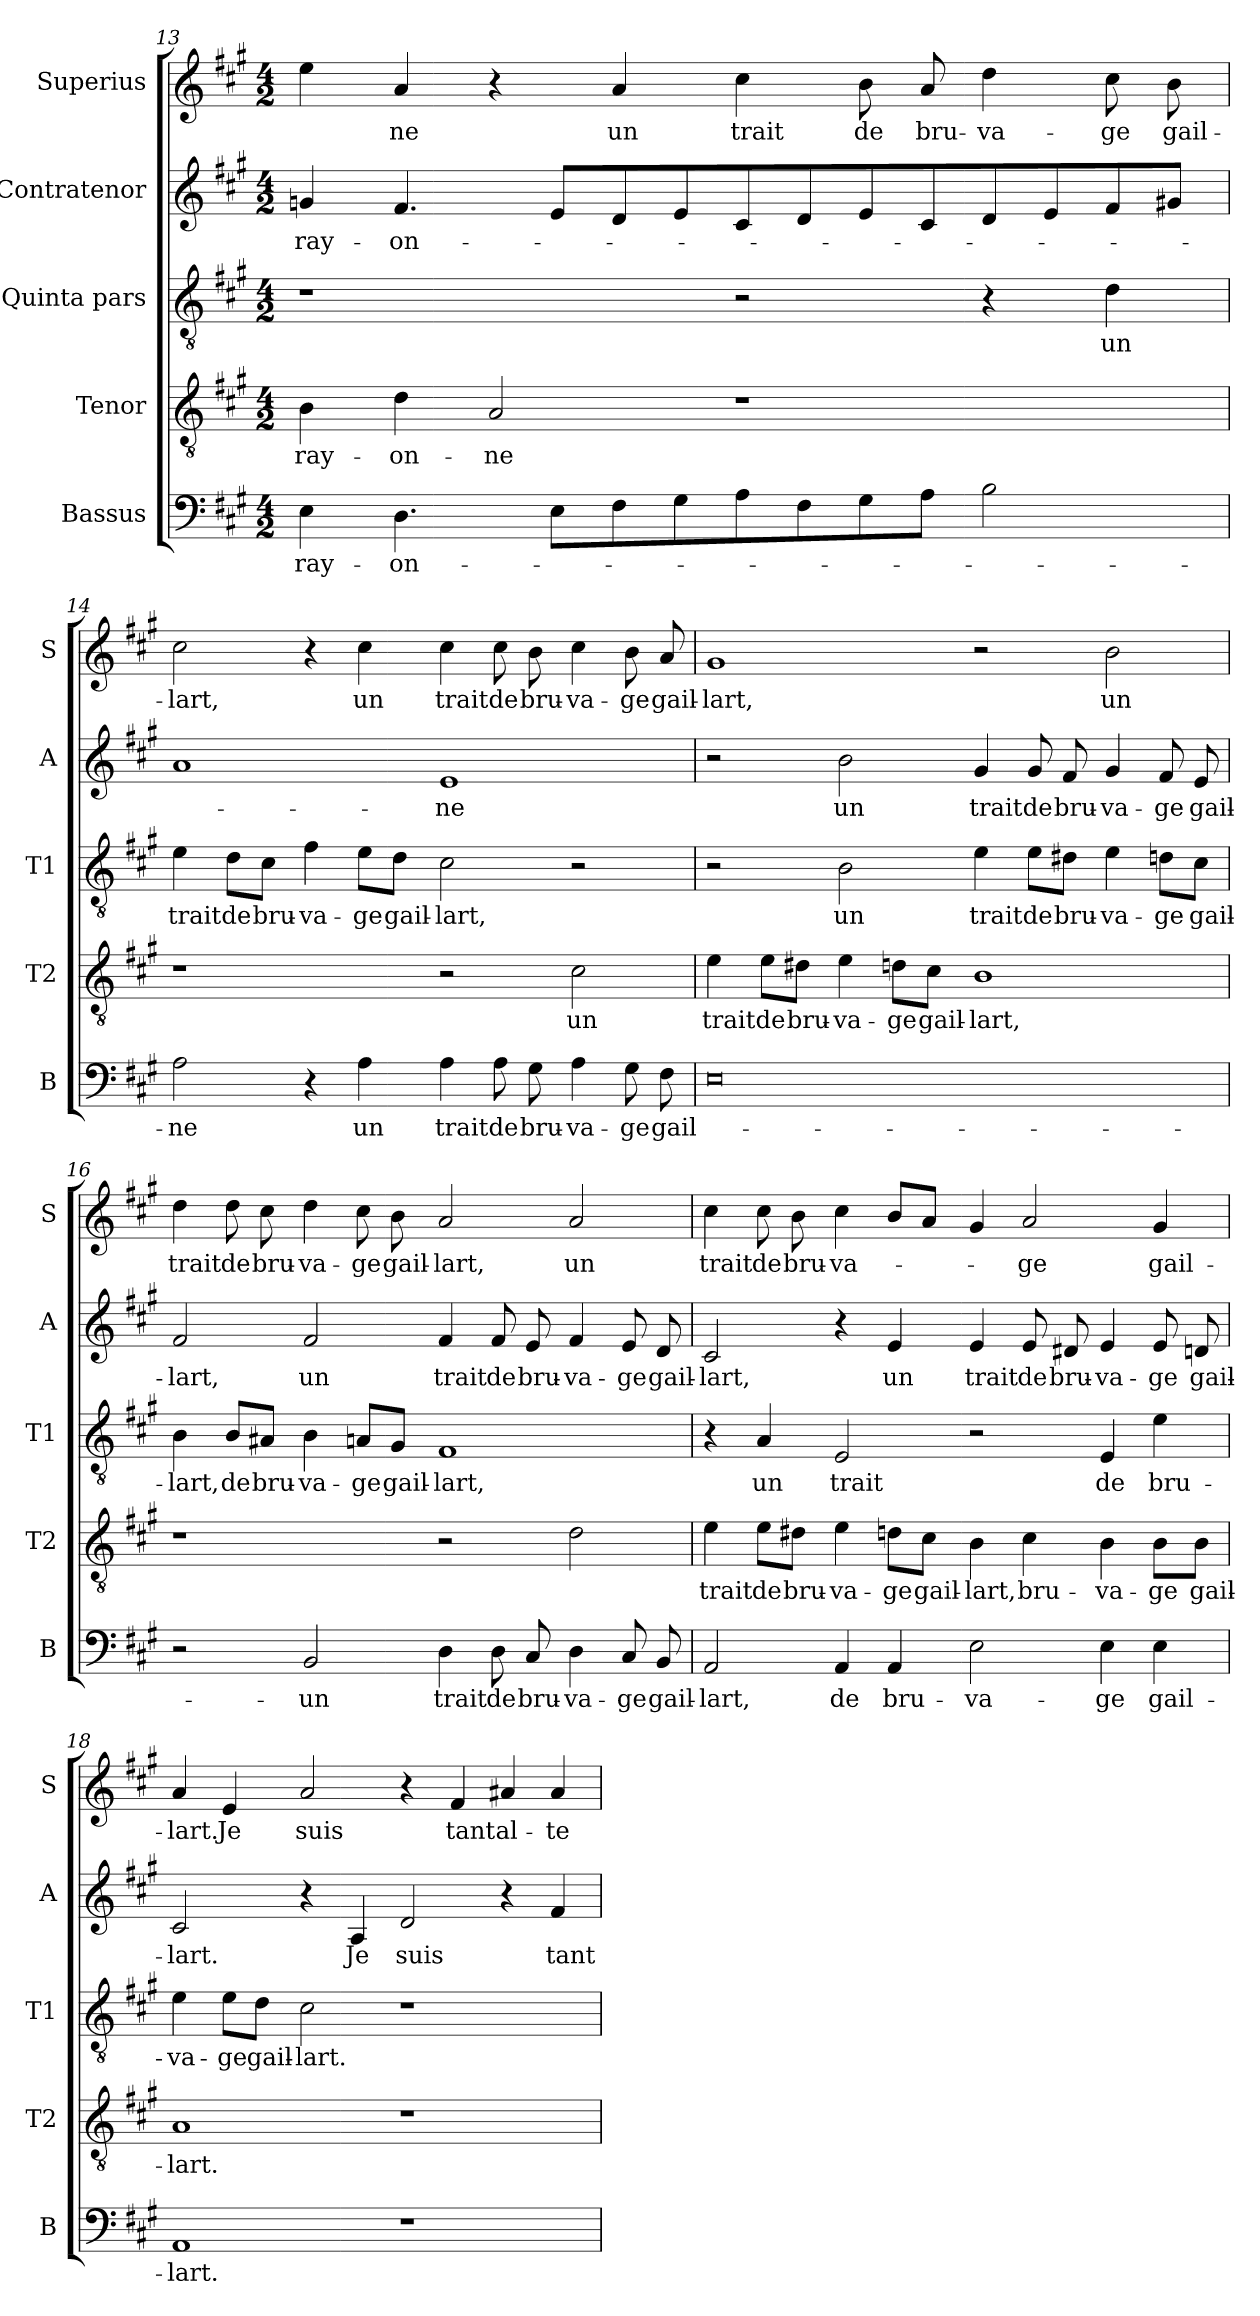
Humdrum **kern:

**kern	**text	**kern	**text	**kern	**text	**kern	**text	**kern	**text
*part5	*part5	*part4	*part4	*part3	*part3	*part2	*part2	*part1	*part1
*staff5	*staff5	*staff4	*staff4	*staff3	*staff3	*staff2	*staff2	*staff1	*staff1
*I"Bassus	*	*I"Tenor	*	*I"Quinta pars	*	*I"Contratenor	*	*I"Superius	*
*I'B	*	*I'T2	*	*I'T1	*	*I'A	*	*I'S	*
*clefF4	*	*clefGv2	*	*clefGv2	*	*clefG2	*	*clefG2	*
*k[f#c#g#]	*	*k[f#c#g#]	*	*k[f#c#g#]	*	*k[f#c#g#]	*	*k[f#c#g#]	*
*A:	*	*A:	*	*A:	*	*A:	*	*A:	*
*M4/2	*	*M4/2	*	*M4/2	*	*M4/2	*	*M4/2	*
=13	=13	=13	=13	=13	=13	=13	=13	=13	=13
!	!LO:LY:b	!	!LO:LY:b	!	!	!	!LO:LY:b	!	!
4E\	ray-	4B\	ray-	1r	.	4gn/	ray-	4ee\	.
!	!LO:LY:b	!	!LO:LY:b	!	!	!	!LO:LY:b	!	!LO:LY:b
4.D\	-on-	4d\	-on-	.	.	4.f#/	-on-	4a/	-ne
!	!	!	!LO:LY:b	!	!	!	!	!	!
.	.	2A/	-ne	.	.	.	.	4r	.
8E\L	.	.	.	.	.	8e/L	.	.	.
!	!	!	!	!	!	!	!	!	!LO:LY:b
8F#\	.	.	.	.	.	8d/	.	4a/	un
8G#\	.	.	.	.	.	8e/	.	.	.
!	!	!	!	!	!	!	!	!	!LO:LY:b
8A\	.	1r	.	2r	.	8c#/	.	4cc#\	trait
8F#\	.	.	.	.	.	8d/	.	.	.
!	!	!	!	!	!	!	!	!	!LO:LY:b
8G#\	.	.	.	.	.	8e/	.	8b\	de
!	!	!	!	!	!	!	!	!	!LO:LY:b
8A\J	.	.	.	.	.	8c#/	.	8a/	bru-
!	!	!	!	!	!	!	!	!	!LO:LY:b
2B\	.	.	.	4r	.	8d/	.	4dd\	-va-
.	.	.	.	.	.	8e/	.	.	.
!	!	!	!	!	!LO:LY:b	!	!	!	!LO:LY:b
.	.	.	.	4d\	un	8f#/	.	8cc#\	-ge
!	!	!	!	!	!	!	!	!	!LO:LY:b
.	.	.	.	.	.	8g#X/J	.	8b\	gail-
!!LO:LB:g=z
=14	=14	=14	=14	=14	=14	=14	=14	=14	=14
!	!LO:LY:b	!	!	!	!LO:LY:b	!	!	!	!LO:LY:b
2A\	-ne	1r	.	4e\	trait	1a	.	2cc#\	-lart,
!	!	!	!	!	!LO:LY:b	!	!	!	!
.	.	.	.	8d\L	de	.	.	.	.
!	!	!	!	!	!LO:LY:b	!	!	!	!
.	.	.	.	8c#\J	bru-	.	.	.	.
!	!	!	!	!	!LO:LY:b	!	!	!	!
4r	.	.	.	4f#\	-va-	.	.	4r	.
!	!LO:LY:b	!	!	!	!LO:LY:b	!	!	!	!LO:LY:b
4A\	un	.	.	8e\L	-ge	.	.	4cc#\	un
!	!	!	!	!	!LO:LY:b	!	!	!	!
.	.	.	.	8d\J	gail-	.	.	.	.
!	!LO:LY:b	!	!	!	!LO:LY:b	!	!LO:LY:b	!	!LO:LY:b
4A\	trait	2r	.	2c#\	-lart,	1e	-ne	4cc#\	trait
!	!LO:LY:b	!	!	!	!	!	!	!	!LO:LY:b
8A\	de	.	.	.	.	.	.	8cc#\	de
!	!LO:LY:b	!	!	!	!	!	!	!	!LO:LY:b
8G#\	bru-	.	.	.	.	.	.	8b\	bru-
!	!LO:LY:b	!	!LO:LY:b	!	!	!	!	!	!LO:LY:b
4A\	-va-	2c#\	un	2r	.	.	.	4cc#\	-va-
!	!LO:LY:b	!	!	!	!	!	!	!	!LO:LY:b
8G#\	-ge	.	.	.	.	.	.	8b\	-ge
!	!LO:LY:b	!	!	!	!	!	!	!	!LO:LY:b
8F#\	gail-	.	.	.	.	.	.	8a/	gail-
=15	=15	=15	=15	=15	=15	=15	=15	=15	=15
!	!	!	!LO:LY:b	!	!	!	!	!	!LO:LY:b
0E	.	4e\	trait	2r	.	2r	.	1g#	-lart,
!	!	!	!LO:LY:b	!	!	!	!	!	!
.	.	8e\L	de	.	.	.	.	.	.
!	!	!	!LO:LY:b	!	!	!	!	!	!
.	.	8d#X\J	bru-	.	.	.	.	.	.
!	!	!	!LO:LY:b	!	!LO:LY:b	!	!LO:LY:b	!	!
.	.	4e\	-va-	2B\	un	2b\	un	.	.
!	!	!	!LO:LY:b	!	!	!	!	!	!
.	.	8dn\L	-ge	.	.	.	.	.	.
!	!	!	!LO:LY:b	!	!	!	!	!	!
.	.	8c#\J	gail-	.	.	.	.	.	.
!	!	!	!LO:LY:b	!	!LO:LY:b	!	!LO:LY:b	!	!
.	.	1B	-lart,	4e\	trait	4g#/	trait	2r	.
!	!	!	!	!	!LO:LY:b	!	!LO:LY:b	!	!
.	.	.	.	8e\L	de	8g#/	de	.	.
!	!	!	!	!	!LO:LY:b	!	!LO:LY:b	!	!
.	.	.	.	8d#X\J	bru-	8f#/	bru-	.	.
!	!	!	!	!	!LO:LY:b	!	!LO:LY:b	!	!LO:LY:b
.	.	.	.	4e\	-va-	4g#/	-va-	2b\	un
!	!	!	!	!	!LO:LY:b	!	!LO:LY:b	!	!
.	.	.	.	8dn\L	-ge	8f#/	-ge	.	.
!	!	!	!	!	!LO:LY:b	!	!LO:LY:b	!	!
.	.	.	.	8c#\J	gail-	8e/	gail-	.	.
!!LO:PB:g=z
=16	=16	=16	=16	=16	=16	=16	=16	=16	=16
!	!	!	!	!	!LO:LY:b	!	!LO:LY:b	!	!LO:LY:b
2r	.	1r	.	4B\	-lart,	2f#/	-lart,	4dd\	trait
!	!	!	!	!	!LO:LY:b	!	!	!	!LO:LY:b
.	.	.	.	8B/L	de	.	.	8dd\	de
!	!	!	!	!	!LO:LY:b	!	!	!	!LO:LY:b
.	.	.	.	8A#X/J	bru-	.	.	8cc#\	bru-
!	!LO:LY:b	!	!	!	!LO:LY:b	!	!LO:LY:b	!	!LO:LY:b
2BB/	-un	.	.	4B\	-va-	2f#/	un	4dd\	-va-
!	!	!	!	!	!LO:LY:b	!	!	!	!LO:LY:b
.	.	.	.	8An/L	-ge	.	.	8cc#\	-ge
!	!	!	!	!	!LO:LY:b	!	!	!	!LO:LY:b
.	.	.	.	8G#/J	gail-	.	.	8b\	gail-
!	!LO:LY:b	!	!	!	!LO:LY:b	!	!LO:LY:b	!	!LO:LY:b
4D\	trait	2r	.	1F#	-lart,	4f#/	trait	2a/	-lart,
!	!LO:LY:b	!	!	!	!	!	!LO:LY:b	!	!
8D\	de	.	.	.	.	8f#/	de	.	.
!	!LO:LY:b	!	!	!	!	!	!LO:LY:b	!	!
8C#/	bru-	.	.	.	.	8e/	bru-	.	.
!	!LO:LY:b	!	!	!	!	!	!LO:LY:b	!	!LO:LY:b
4D\	-va-	2d\	.	.	.	4f#/	-va-	2a/	un
!	!LO:LY:b	!	!	!	!	!	!LO:LY:b	!	!
8C#/	-ge	.	.	.	.	8e/	-ge	.	.
!	!LO:LY:b	!	!	!	!	!	!LO:LY:b	!	!
8BB/	gail-	.	.	.	.	8d/	gail-	.	.
=17	=17	=17	=17	=17	=17	=17	=17	=17	=17
!	!LO:LY:b	!	!LO:LY:b	!	!	!	!LO:LY:b	!	!LO:LY:b
2AA/	-lart,	4e\	trait	4r	.	2c#/	-lart,	4cc#\	trait
!	!	!	!LO:LY:b	!	!LO:LY:b	!	!	!	!LO:LY:b
.	.	8e\L	de	4A/	un	.	.	8cc#\	de
!	!	!	!LO:LY:b	!	!	!	!	!	!LO:LY:b
.	.	8d#X\J	bru-	.	.	.	.	8b\	bru-
!	!LO:LY:b	!	!LO:LY:b	!	!LO:LY:b	!	!	!	!LO:LY:b
4AA/	de	4e\	-va-	2E/	trait	4r	.	4cc#\	-va-
!	!LO:LY:b	!	!LO:LY:b	!	!	!	!LO:LY:b	!	!
4AA/	bru-	8dn\L	-ge	.	.	4e/	un	8b/L	.
!	!	!	!LO:LY:b	!	!	!	!	!	!
.	.	8c#\J	gail-	.	.	.	.	8a/J	.
!	!LO:LY:b	!	!LO:LY:b	!	!	!	!LO:LY:b	!	!
2E\	-va-	4B\	-lart,	2r	.	4e/	trait	4g#/	.
!	!	!	!LO:LY:b	!	!	!	!LO:LY:b	!	!LO:LY:b
.	.	4c#\	bru-	.	.	8e/	de	2a/	-ge
!	!	!	!	!	!	!	!LO:LY:b	!	!
.	.	.	.	.	.	8d#X/	bru-	.	.
!	!LO:LY:b	!	!LO:LY:b	!	!LO:LY:b	!	!LO:LY:b	!	!
4E\	-ge	4B\	-va-	4E/	de	4e/	-va-	.	.
!	!LO:LY:b	!	!LO:LY:b	!	!LO:LY:b	!	!LO:LY:b	!	!LO:LY:b
4E\	gail-	8B\L	-ge	4e\	bru-	8e/	-ge	4g#/	gail-
!	!	!	!LO:LY:b	!	!	!	!LO:LY:b	!	!
.	.	8B\J	gail-	.	.	8dn/	gail-	.	.
!!LO:LB:g=z
=18	=18	=18	=18	=18	=18	=18	=18	=18	=18
!	!LO:LY:b	!	!LO:LY:b	!	!LO:LY:b	!	!LO:LY:b	!	!LO:LY:b
1AA	-lart.	1A	-lart.	4e\	-va-	2c#/	-lart.	4a/	-lart.
!	!	!	!	!	!LO:LY:b	!	!	!	!LO:LY:b
.	.	.	.	8e\L	-ge	.	.	4e/	Je
!	!	!	!	!	!LO:LY:b	!	!	!	!
.	.	.	.	8d\J	gail-	.	.	.	.
!	!	!	!	!	!LO:LY:b	!	!	!	!LO:LY:b
.	.	.	.	2c#\	-lart.	4r	.	2a/	suis
!	!	!	!	!	!	!	!LO:LY:b	!	!
.	.	.	.	.	.	4A/	Je	.	.
!	!	!	!	!	!	!	!LO:LY:b	!	!
1r	.	1r	.	1r	.	2d/	suis	4r	.
!	!	!	!	!	!	!	!	!	!LO:LY:b
.	.	.	.	.	.	.	.	4f#/	tant
!	!	!	!	!	!	!	!	!	!LO:LY:b
.	.	.	.	.	.	4r	.	4a#X/	al-
!	!	!	!	!	!	!	!LO:LY:b	!	!LO:LY:b
.	.	.	.	.	.	4f#/	tant	4a#/	-te-
=	=	=	=	=	=	=	=	=	=
*-	*-	*-	*-	*-	*-	*-	*-	*-	*-
